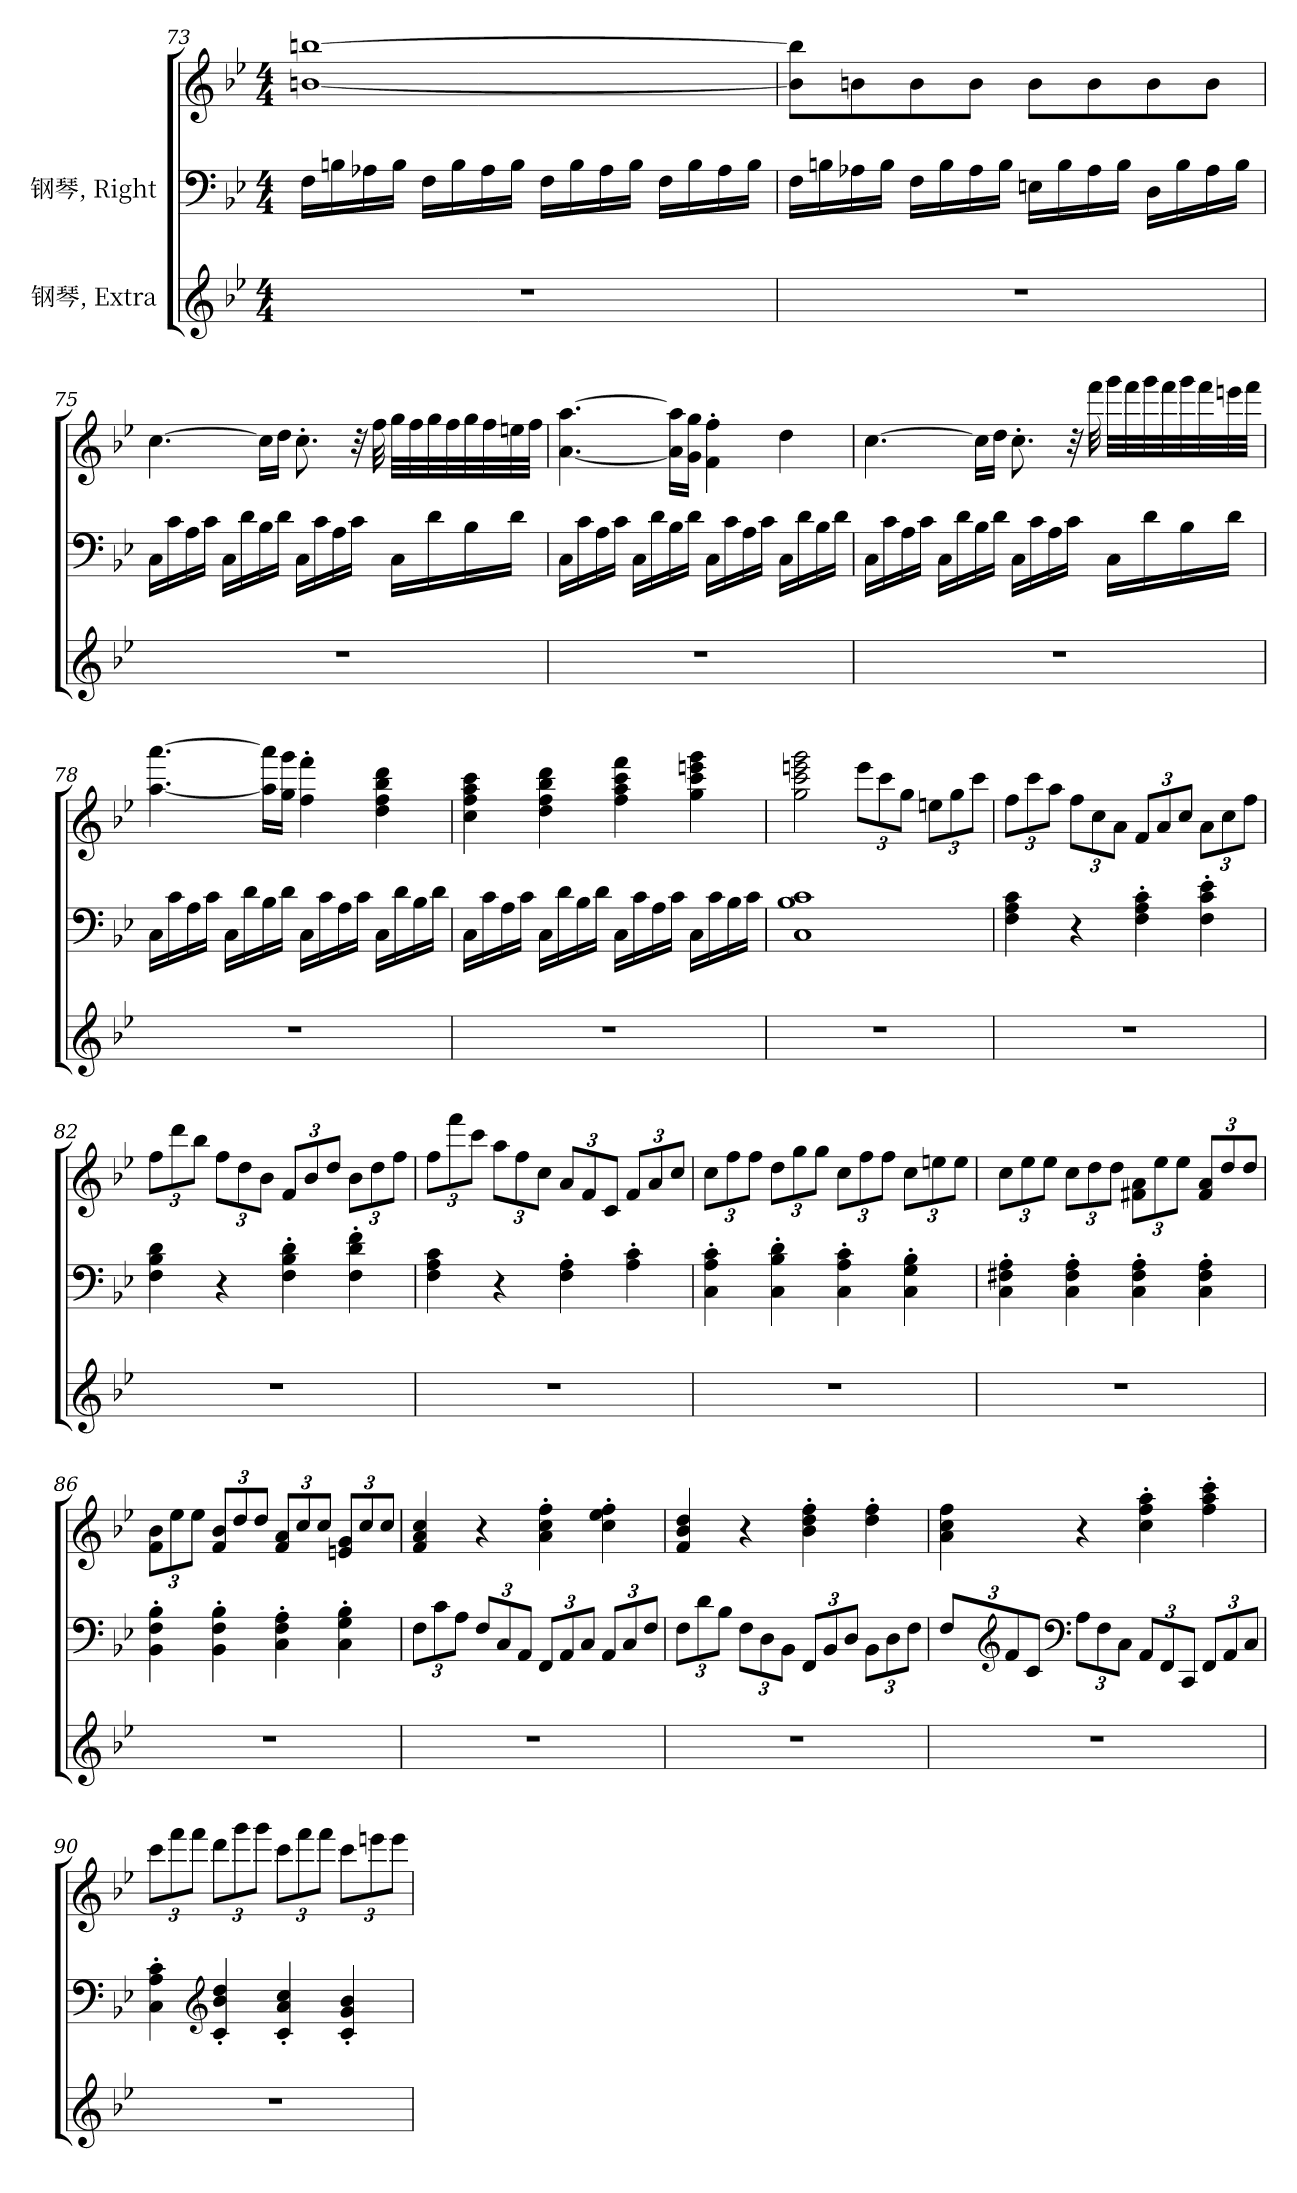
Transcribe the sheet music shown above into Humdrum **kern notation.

**kern	**kern	**kern
*part2	*part1	*part1
*staff3	*staff2	*staff1
*I"钢琴, Extra	*I"钢琴, Right	*
!!LO:PB:g=z
*clefG2	*clefF4	*clefG2
*k[b-e-]	*k[b-e-]	*k[b-e-]
*M4/4	*M4/4	*M4/4
=73	=73	=73
1r	16F\LL	[1bn [1bbn
.	16Bn\	.
.	16A-X\	.
.	16B\JJ	.
.	16F\LL	.
.	16B\	.
.	16A-\	.
.	16B\JJ	.
.	16F\LL	.
.	16B\	.
.	16A-\	.
.	16B\JJ	.
.	16F\LL	.
.	16B\	.
.	16A-\	.
.	16B\JJ	.
=74	=74	=74
1r	16F\LL	8b\] 8bb\]L
.	16Bn\	.
.	16A-X\	8bn\
.	16B\JJ	.
.	16F\LL	8b\
.	16B\	.
*	*	*MM117
.	16A-\	8b\J
.	16B\JJ	.
.	16En\LL	8b\L
.	16B\	.
.	16A-\	8b\
.	16B\JJ	.
.	16D\LL	8b\
.	16B\	.
.	16A-\	8b\J
.	16B\JJ	.
!!LO:LB:g=z
=75	=75	=75
1r	16C\LL	[4.cc\
.	16c\	.
.	16A\	.
.	16c\JJ	.
.	16C\LL	.
.	16d\	.
.	16B-\	16cc\LL]
.	16d\JJ	16dd\JJ
.	16C\LL	8.cc'\
.	16c\	.
.	16A\	.
.	16c\JJ	32r
.	.	32ff\
.	16C\LL	32gg\LLL
.	.	32ff\
.	16d\	32gg\
.	.	32ff\
.	16B-\	32gg\
.	.	32ff\
.	16d\JJ	32een\
.	.	32ff\JJJ
=76	=76	=76
1r	16C\LL	[4.a\ [4.aa\
.	16c\	.
.	16A\	.
.	16c\JJ	.
.	16C\LL	.
.	16d\	.
.	16B-\	16a\] 16aa\]LL
.	16d\JJ	16g\ 16gg\JJ
.	16C\LL	4f\' 4ff\'
.	16c\	.
.	16A\	.
.	16c\JJ	.
.	16C\LL	4dd\
.	16d\	.
.	16B-\	.
.	16d\JJ	.
!!LO:LB:g=z
=77	=77	=77
1r	16C\LL	[4.cc\
.	16c\	.
.	16A\	.
.	16c\JJ	.
.	16C\LL	.
.	16d\	.
.	16B-\	16cc\LL]
.	16d\JJ	16dd\JJ
.	16C\LL	8.cc'\
.	16c\	.
.	16A\	.
.	16c\JJ	32r
.	.	32fff\
.	16C\LL	32ggg\LLL
.	.	32fff\
.	16d\	32ggg\
.	.	32fff\
.	16B-\	32ggg\
.	.	32fff\
.	16d\JJ	32eeen\
.	.	32fff\JJJ
=78	=78	=78
1r	16C\LL	[4.aa\ [4.aaa\
.	16c\	.
.	16A\	.
.	16c\JJ	.
.	16C\LL	.
.	16d\	.
.	16B-\	16aa\] 16aaa\]LL
.	16d\JJ	16gg\ 16ggg\JJ
.	16C\LL	4ff\' 4fff\'
.	16c\	.
.	16A\	.
.	16c\JJ	.
.	16C\LL	4dd\ 4ff\ 4bb-\ 4ddd\
.	16d\	.
.	16B-\	.
.	16d\JJ	.
!!LO:LB:g=z
=79	=79	=79
1r	16C\LL	4cc\ 4ff\ 4aa\ 4ccc\
.	16c\	.
.	16A\	.
.	16c\JJ	.
.	16C\LL	4dd\ 4ff\ 4bb-\ 4ddd\
.	16d\	.
.	16B-\	.
.	16d\JJ	.
.	16C\LL	4ff\ 4aa\ 4ccc\ 4fff\
.	16c\	.
.	16A\	.
.	16c\JJ	.
.	16C\LL	4gg\ 4ccc\ 4eeen\ 4ggg\
.	16c\	.
.	16B-\	.
.	16c\JJ	.
=80	=80	=80
*	*	*MM110
1r	1C 1B- 1c	2gg\ 2ccc\ 2eeen\ 2ggg\
*	*	*Xbrackettup
.	.	12eee\L
.	.	12ccc\
.	.	12gg\J
.	.	12een\L
.	.	12gg\
.	.	12ccc\J
=81	=81	=81
1r	4F\ 4A\ 4c\	12ff\L
.	.	12ccc\
.	.	12aa\J
.	4r	12ff\L
.	.	12cc\
.	.	12a\J
.	4F\' 4A\' 4c\'	12f/L
.	.	12a/
.	.	12cc/J
.	4F\' 4c\' 4e-\'	12a\L
.	.	12cc\
.	.	12ff\J
!!LO:PB:g=z
=82	=82	=82
1r	4F\ 4B-\ 4d\	12ff\L
.	.	12ddd\
.	.	12bb-\J
.	4r	12ff\L
.	.	12dd\
*	*	*MM128
.	.	12b-\J
.	4F\' 4B-\' 4d\'	12f/L
.	.	12b-/
*	*	*MM124
.	.	12dd/J
.	4F\' 4d\' 4f\'	12b-\L
.	.	12dd\
.	.	12ff\J
=83	=83	=83
*	*	*MM126
1r	4F\ 4A\ 4c\	12ff\L
.	.	12fff\
*	*	*MM124
.	.	12ccc\J
.	4r	12aa\L
*	*	*MM133
.	.	12ff\
.	.	12cc\J
.	4F\' 4A\'	12a/L
.	.	12f/
.	.	12c/J
.	4A\' 4c\'	12f/L
.	.	12a/
*	*	*MM125
.	.	12cc/J
=84	=84	=84
1r	4C\' 4A\' 4c\'	12cc\L
.	.	12ff\
.	.	12ff\J
.	4C\' 4B-\' 4d\'	12dd\L
.	.	12gg\
.	.	12gg\J
.	4C\' 4A\' 4c\'	12cc\L
.	.	12ff\
.	.	12ff\J
.	4C\' 4G\' 4B-\'	12cc\L
*	*	*MM129
.	.	12een\
.	.	12ee\J
!!LO:LB:g=z
=85	=85	=85
1r	4C\' 4F#X\' 4A\'	12cc\L
.	.	12ee-\
.	.	12ee-\J
.	4C\' 4F#\' 4A\'	12cc\L
.	.	12dd\
.	.	12dd\J
.	4C\' 4F#\' 4A\'	12f#X\ 12a\L
.	.	12ee-\
.	.	12ee-\J
.	4C\' 4F#\' 4A\'	12f#/ 12a/L
.	.	12dd/
.	.	12dd/J
=86	=86	=86
*	*	*MM133
1r	4BB-\' 4F\' 4B-\'	12f\ 12b-\L
.	.	12ee-\
.	.	12ee-\J
.	4BB-\' 4F\' 4B-\'	12f/ 12b-/L
.	.	12dd/
.	.	12dd/J
.	4C\' 4F\' 4A\'	12f/ 12a/L
.	.	12cc/
.	.	12cc/J
.	4C\' 4G\' 4B-\'	12en/ 12g/L
*	*	*MM112
.	.	12cc/
.	.	12cc/J
=87	=87	=87
*	*Xbrackettup	*
1r	12F\L	4f/ 4a/ 4cc/
.	12c\	.
.	12A\J	.
*	*	*MM126
.	12F/L	4r
.	12C/	.
.	12AA/J	.
.	12FF/L	4a\' 4cc\' 4ff\'
.	12AA/	.
.	12C/J	.
*	*	*MM113
.	12AA/L	4cc\' 4ee-\' 4ff\'
.	12C/	.
.	12F/J	.
!!LO:LB:g=z
=88	=88	=88
1r	12F\L	4f/ 4b-/ 4dd/
.	12d\	.
.	12B-\J	.
.	12F\L	4r
.	12D\	.
.	12BB-\J	.
.	12FF/L	4b-\' 4dd\' 4ff\'
.	12BB-/	.
.	12D/J	.
.	12BB-\L	4dd\' 4ff\'
.	12D\	.
.	12F\J	.
=89	=89	=89
1r	12F/L	4a\ 4cc\ 4ff\
*	*clefG2	*
.	12f/	.
.	12c/J	.
*	*clefF4	*
.	12A\L	4r
.	12F\	.
.	12C\J	.
.	12AA/L	4cc\' 4ff\' 4aa\'
.	12FF/	.
.	12CC/J	.
*	*	*MM129
.	12FF/L	4ff\' 4aa\' 4ccc\'
.	12AA/	.
.	12C/J	.
!!LO:LB:g=z
=90	=90	=90
1r	4C\' 4A\' 4c\'	12ccc\L
.	.	12fff\
.	.	12fff\J
*	*clefG2	*
.	4c/' 4b-/' 4dd/'	12ddd\L
.	.	12ggg\
.	.	12ggg\J
.	4c/' 4a/' 4cc/'	12ccc\L
.	.	12fff\
.	.	12fff\J
.	4c/' 4g/' 4b-/'	12ccc\L
.	.	12eeen\
.	.	12eee\J
=	=	=
*-	*-	*-
